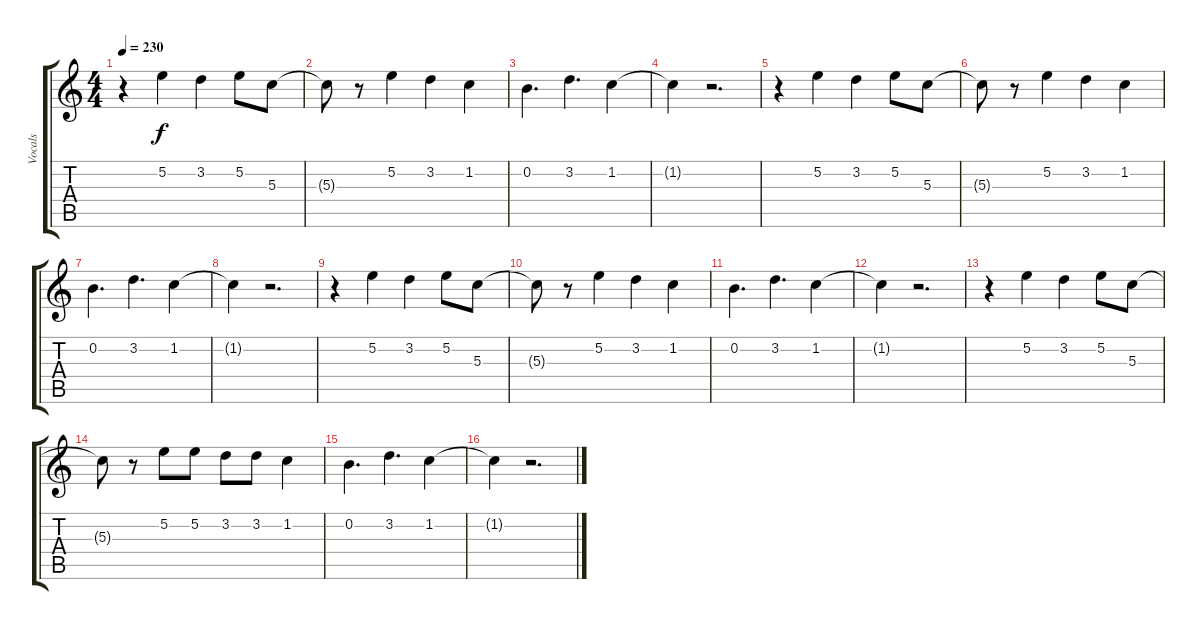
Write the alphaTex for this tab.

\track ("Vocals" "Vocals") {instrument overdrivenguitar}
\staff {score tabs}
\tuning (E4 B3 G3 D3 A2 E2) {hide}
\ts (4 4)
\tempo 230
\clef g2
\ks c
r.4{dy f instrument overdrivenguitar} 5.2.4 3.2.4 5.2.8 5.3.8 |
5.3{t}.8 r.8 5.2.4 3.2.4 1.2.4 |
0.2.4{d} 3.2.4{d} 1.2.4 |
1.2{t}.4 r.2{d} |
r.4 5.2.4 3.2.4 5.2.8 5.3.8 |
5.3{t}.8 r.8 5.2.4 3.2.4 1.2.4 |
0.2.4{d} 3.2.4{d} 1.2.4 |
1.2{t}.4 r.2{d} |
r.4 5.2.4 3.2.4 5.2.8 5.3.8 |
5.3{t}.8 r.8 5.2.4 3.2.4 1.2.4 |
0.2.4{d} 3.2.4{d} 1.2.4 |
1.2{t}.4 r.2{d} |
r.4 5.2.4 3.2.4 5.2.8 5.3.8 |
5.3{t}.8 r.8 5.2.8 5.2.8 3.2.8 3.2.8 1.2.4 |
0.2.4{d} 3.2.4{d} 1.2.4 |
1.2{t}.4 r.2{d}
